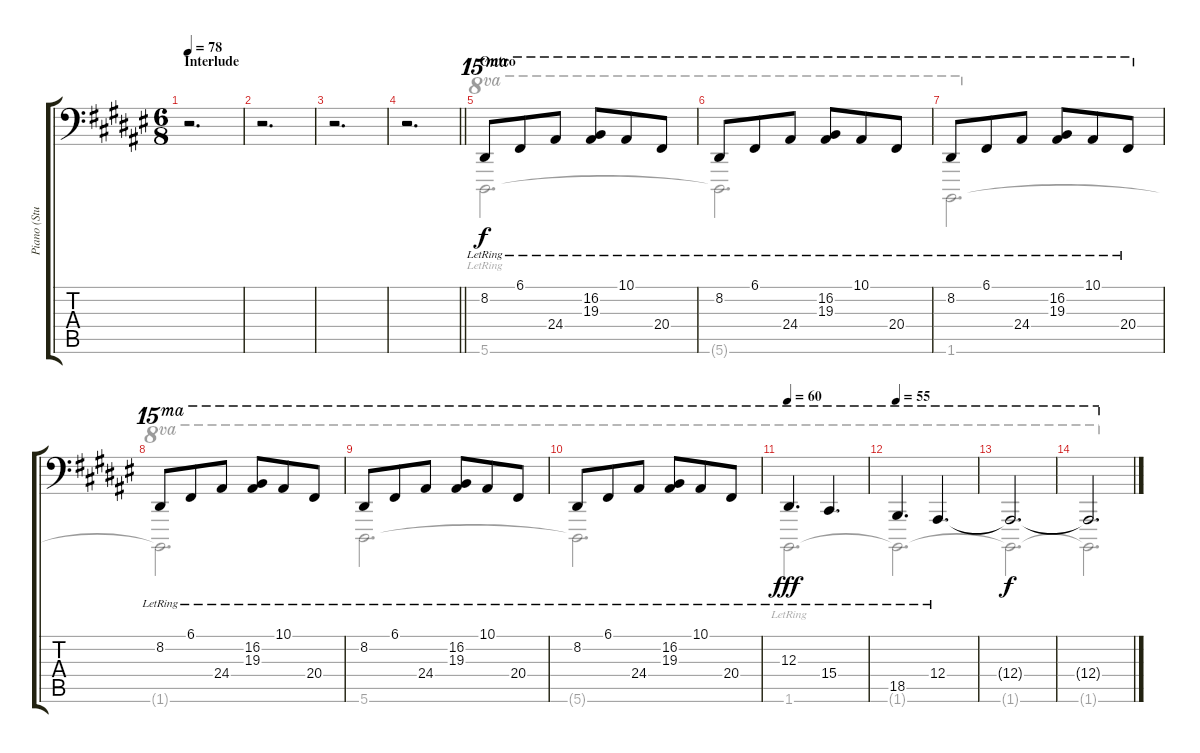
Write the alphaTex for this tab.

\track ("Piano (Studio)" "Piano (Stu") {instrument electricgrandpiano}
\staff {score tabs}
\tuning (C4 G3 Eb3 Bb2 F2 Bb1) {hide}
\voice
\ts (6 8)
\section ("" "Interlude")
\tempo 78
\clef f4
\ks d#minor
r.2{d dy f} |
r.2{d} |
r.2{d} |
\barLineRight lightlight
r.2{d} |
\section ("" "Outro")
8.2{lr}.8{ot 15ma volume 14 balance 8} 6.1{lr}.8{ot 15ma} 24.4{lr}.8{ot 15ma} (16.2{lr} 19.3{lr}).8{ot 15ma} 10.1{lr}.8{ot 15ma} 20.4{lr}.8{ot 15ma} |
8.2{lr}.8{ot 15ma} 6.1{lr}.8{ot 15ma} 24.4{lr}.8{ot 15ma} (16.2{lr} 19.3{lr}).8{ot 15ma} 10.1{lr}.8{ot 15ma} 20.4{lr}.8{ot 15ma} |
8.2{lr}.8{ot 15ma} 6.1{lr}.8{ot 15ma} 24.4{lr}.8{ot 15ma} (16.2{lr} 19.3{lr}).8{ot 15ma} 10.1{lr}.8{ot 15ma} 20.4{lr}.8{ot 15ma} |
8.2{lr}.8{ot 15ma} 6.1{lr}.8{ot 15ma} 24.4{lr}.8{ot 15ma} (16.2{lr} 19.3{lr}).8{ot 15ma} 10.1{lr}.8{ot 15ma} 20.4{lr}.8{ot 15ma} |
8.2{lr}.8{ot 15ma} 6.1{lr}.8{ot 15ma} 24.4{lr}.8{ot 15ma} (16.2{lr} 19.3{lr}).8{ot 15ma} 10.1{lr}.8{ot 15ma} 20.4{lr}.8{ot 15ma} |
8.2{lr}.8{ot 15ma} 6.1{lr}.8{ot 15ma} 24.4{lr}.8{ot 15ma} (16.2{lr} 19.3{lr}).8{ot 15ma} 10.1{lr}.8{ot 15ma} 20.4{lr}.8{ot 15ma} |
\tempo 60
12.3{lr}.4{d ot 15ma dy fff} 15.4{lr}.4{d ot 15ma} |
\tempo 55
18.5{lr}.4{d ot 15ma} 12.4{lr}.4{d ot 15ma} |
12.4{t}.2{d ot 15ma dy f} |
12.4{t}.2{d ot 15ma}
\voice
\clef f4
\ottava regular
\simile none
\ks d#minor
|
|
|
\barLineRight lightlight
|
5.6{lr}.2{d ot 8va} |
5.6{t}.2{d ot 8va} |
1.6.2{d ot 8va} |
1.6{t}.2{d ot 8va} |
5.6.2{d ot 8va} |
5.6{t}.2{d ot 8va} |
1.6{lr}.2{d ot 8va} |
1.6{t}.2{d ot 8va} |
1.6{t}.2{d ot 8va} |
1.6{t}.2{d ot 8va}
